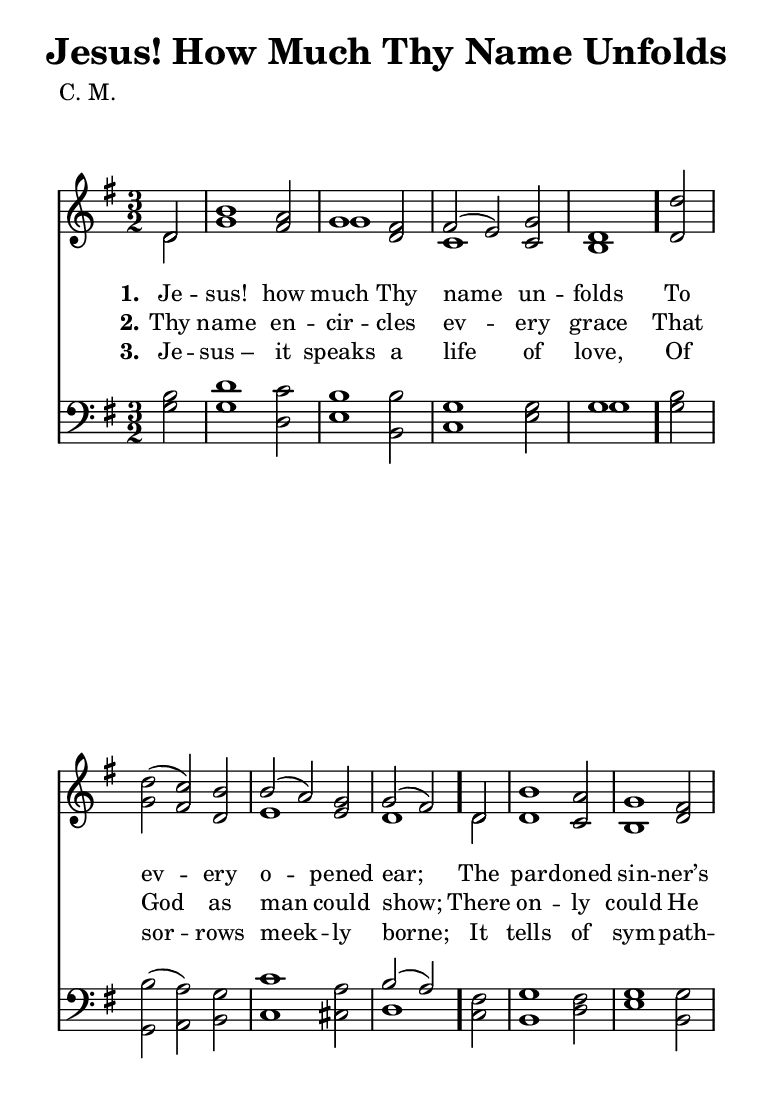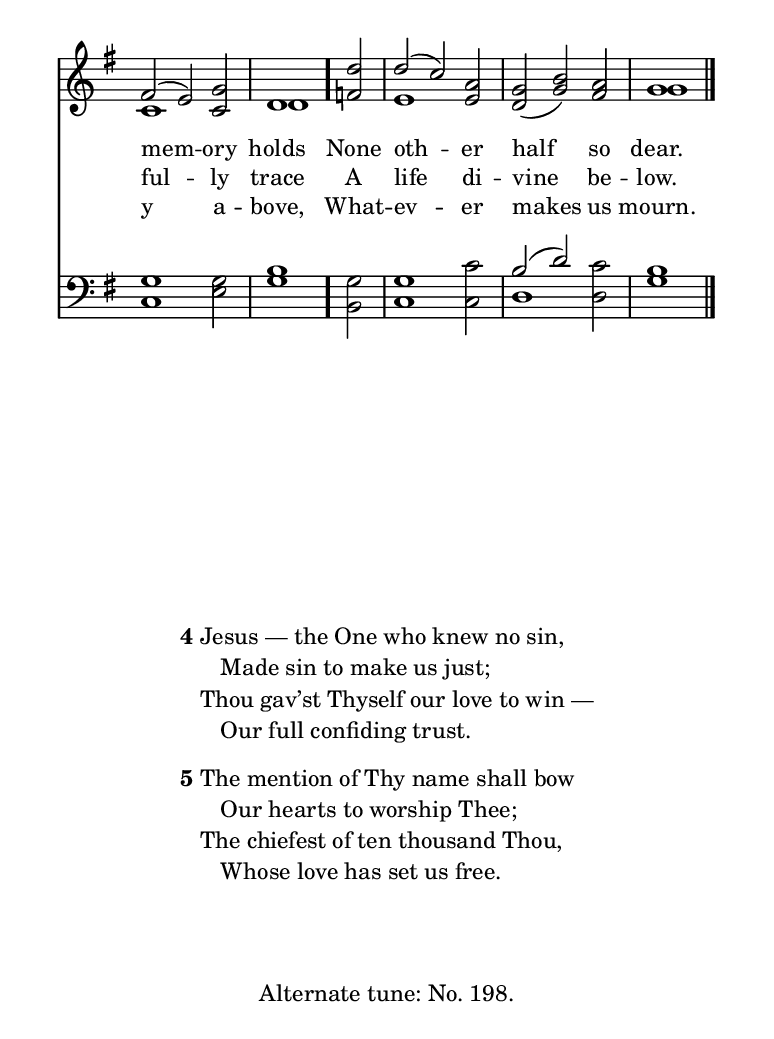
\include "common/global.ily"
\paper {
  \include "common/paper.ily"
  ragged-last-bottom = ##t
  system-count = #(cond (is-eogsized 2) (#t #f))
  system-system-spacing.padding = 11
}

\header{
  hymnnumber = "165"
  title = "Jesus! How Much Thy Name Unfolds"
  tunename = "Belmont" % from Metrical Index of Tunes
  meter = "C. M."
  poet = ""
  composer = ""
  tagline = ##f
}

global = {
  \include "common/overrides.ily"
  \override Staff.TimeSignature.style = #'numbered
  \time 3/2
  \override Score.MetronomeMark.transparent = ##t % hide all fermata changes too
  \tempo 2=90
  \key g \major
  \partial 2
  \autoBeamOff
}

notesSoprano = {
\global
\relative c' {

  d2 | b'1 a2 | g1 fis2 | fis( e) g | d1
  d'2 | d( c) b | b( a) g | g( fis)
  d2 | b'1 a2 | g1 fis2 | fis( e) g | d1
  d'2 | d( c) a | g( b) a | g1

  \bar "|."

}
}

notesAlto = {
\global
\relative e' {

  d2 | g1 fis2 | g1 d2 | c1 c2 | b1
  d2 | g( fis) d | e1 e2 | d1
  d2 | d1 c2 b1 d2 | c1 c2 | d1
  f2 | e1 e2 | d( g) fis | g1

}
}

notesTenor = {
\global
\relative a {

  b2 | d1 c2 b1 b2 | g1 g2 | g1
  b2 | b( a) g | c1 a2 | b( a)
  fis2 | g1 fis2 g1 g2 | g1 g2 | b1
  g2 | g1 c2 | b( d) c | b1

}
}

notesBass = {
\global
\relative f {

  g2 | g1 d2 | e1 b2 | c1 e2 | g1
  g2 | g,( a) b | c1 cis2 | d1
  c2 | b1 d2 | e1 b2 | c1 e2 | g1
  b,2 | c1 c2 | d1 d2 | g1

}
}

wordsA = \lyricmode {
\set stanza = "1."

Je -- sus! how much Thy name un -- folds \bar "."
To ev -- ery o -- pened ear; \bar "."
The par -- doned sin -- ner’s mem -- ory holds \bar "."
None oth -- er half so dear. \bar "."

}

wordsB = \lyricmode {
\set stanza = "2."

Thy name en -- cir -- cles ev -- ery grace
That God as man could show;
There on -- ly could He ful -- ly trace
A life di -- vine be -- low.

}

wordsC = \lyricmode {
\set stanza = "3."

Je -- sus_– it speaks a life of love,
Of sor -- rows meek -- ly borne;
It tells of sym -- path -- y a -- bove,
What -- ev -- er makes us mourn.

}

wordsD = \markuplist {

\line { Jesus — the One who knew no sin, }
\line { { \hspace #2 } Made sin to make us just; }
\line { Thou gav’st Thyself our love to win — }
\line { { \hspace #2 } Our full confiding trust. }

}

wordsE = \markuplist {

\line { The mention of Thy name shall bow }
\line { { \hspace #2 } Our hearts to worship Thee; }
\line { The chiefest of ten thousand Thou, }
\line { { \hspace #2 } Whose love has set us free. }

}

\score {
  \context ChoirStaff <<
    \context Staff = upper <<
      \set Staff.autoBeaming = ##f
      \set ChoirStaff.systemStartDelimiter = #'SystemStartBar
      \set ChoirStaff.printPartCombineTexts = ##f
      \partcombine #'(2 . 11) \notesSoprano \notesAlto
      \context NullVoice = sopranos { \voiceOne << \notesSoprano >> }
      \context Lyrics = one   \lyricsto sopranos \wordsA
      \context Lyrics = two   \lyricsto sopranos \wordsB
      \context Lyrics = three \lyricsto sopranos \wordsC
    >>
    \context Staff = men <<
      \set Staff.autoBeaming = ##f
      \clef bass
      \set ChoirStaff.printPartCombineTexts = ##f
      \partcombine #'(2 . 11) \notesTenor \notesBass
    >>
  >>
  \layout {
    \include "common/layout.ily"
  }
  #(cond ((ly:get-option 'eog-midi-permitted) #{ \midi{
    \include "common/midi.ily"
  } #}))
}

\noPageBreak

\markup { \fill-line { \column {
  \line{ \bold 4 \column { \wordsD } } \combine \null \vspace #0.4
  \line{ \bold 5 \column { \wordsE } } \combine \null \vspace #0.4
} } }

\noPageBreak

\markup { \vspace #4 \fill-line { \raise #2 \line { Alternate tune: No. 198. } } }

\version "2.19.49"  % necessary for upgrading to future LilyPond versions.

% vi:set et ts=2 sw=2 ai nocindent syntax=lilypond:
